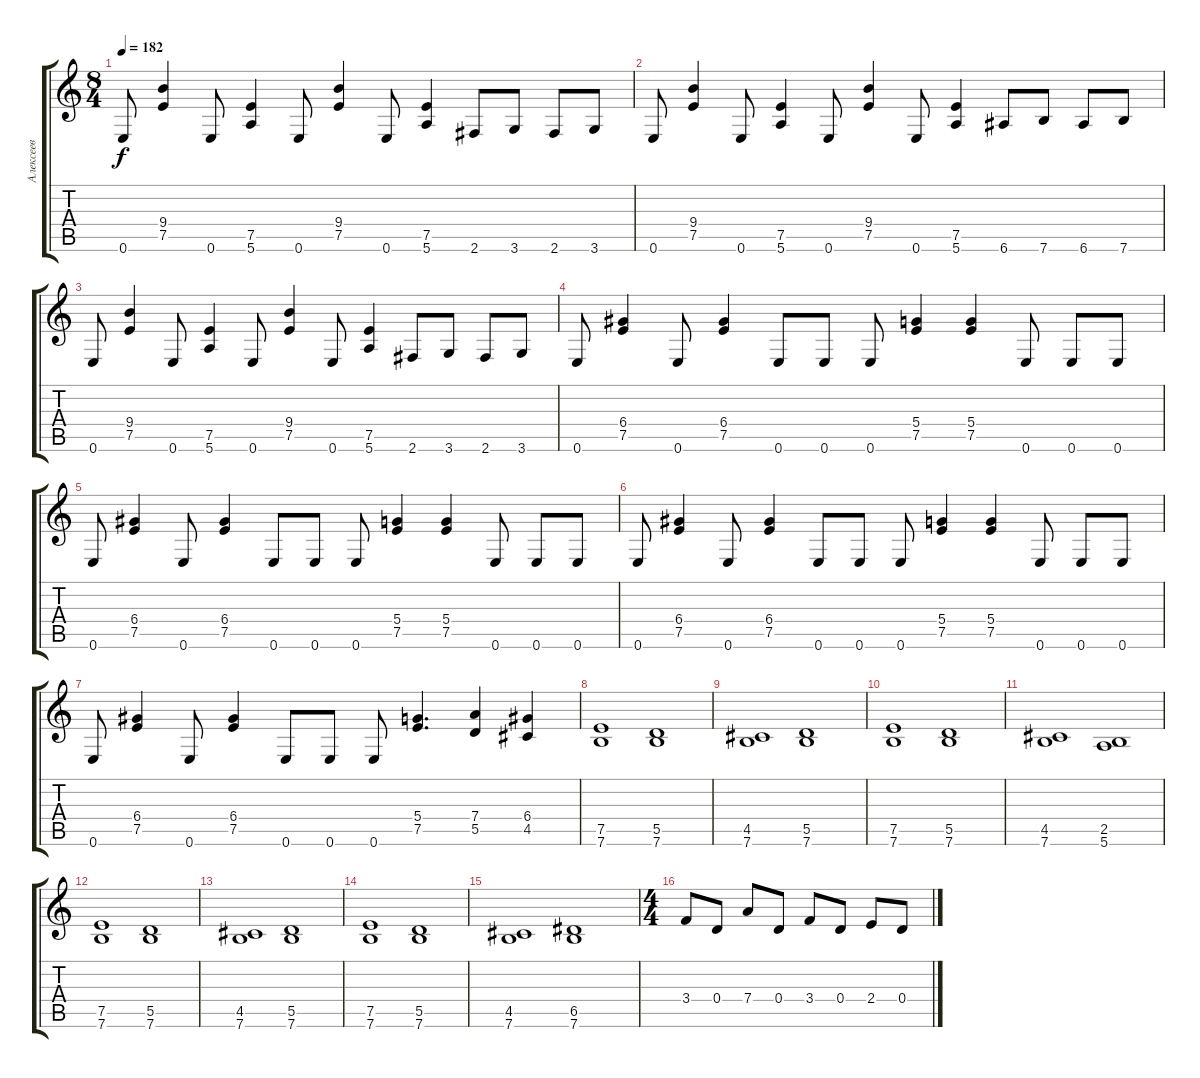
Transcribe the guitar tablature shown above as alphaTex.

\track ("Алексеев" "Алексеев") {instrument distortionguitar}
\staff {score tabs}
\tuning (E4 B3 G3 D3 A2 E2) {hide}
\ts (8 4)
\tempo 182
\clef g2
\ks c
0.6.8{dy f} (9.4 7.5).4 0.6.8 (7.5 5.6).4 0.6.8 (9.4 7.5).4 0.6.8 (7.5 5.6).4 2.6.8 3.6.8 2.6.8 3.6.8 |
0.6.8 (9.4 7.5).4 0.6.8 (7.5 5.6).4 0.6.8 (9.4 7.5).4 0.6.8 (7.5 5.6).4 6.6.8 7.6.8 6.6.8 7.6.8 |
0.6.8 (9.4 7.5).4 0.6.8 (7.5 5.6).4 0.6.8 (9.4 7.5).4 0.6.8 (7.5 5.6).4 2.6.8 3.6.8 2.6.8 3.6.8 |
0.6.8 (6.4 7.5).4 0.6.8 (6.4 7.5).4 0.6.8 0.6.8 0.6.8 (5.4 7.5).4 (5.4 7.5).4 0.6.8 0.6.8 0.6.8 |
0.6.8 (6.4 7.5).4 0.6.8 (6.4 7.5).4 0.6.8 0.6.8 0.6.8 (5.4 7.5).4 (5.4 7.5).4 0.6.8 0.6.8 0.6.8 |
0.6.8 (6.4 7.5).4 0.6.8 (6.4 7.5).4 0.6.8 0.6.8 0.6.8 (5.4 7.5).4 (5.4 7.5).4 0.6.8 0.6.8 0.6.8 |
0.6.8 (6.4 7.5).4 0.6.8 (6.4 7.5).4 0.6.8 0.6.8 0.6.8 (5.4 7.5).4{d} (7.4 5.5).4 (6.4 4.5).4 |
(7.5 7.6).1 (5.5 7.6).1 |
(4.5 7.6).1 (5.5 7.6).1 |
(7.5 7.6).1 (5.5 7.6).1 |
(4.5 7.6).1 (2.5 5.6).1 |
(7.5 7.6).1 (5.5 7.6).1 |
(4.5 7.6).1 (5.5 7.6).1 |
(7.5 7.6).1 (5.5 7.6).1 |
(4.5 7.6).1 (6.5 7.6).1 |
\ts (4 4)
3.4.8 0.4.8 7.4.8 0.4.8 3.4.8 0.4.8 2.4.8 0.4.8
